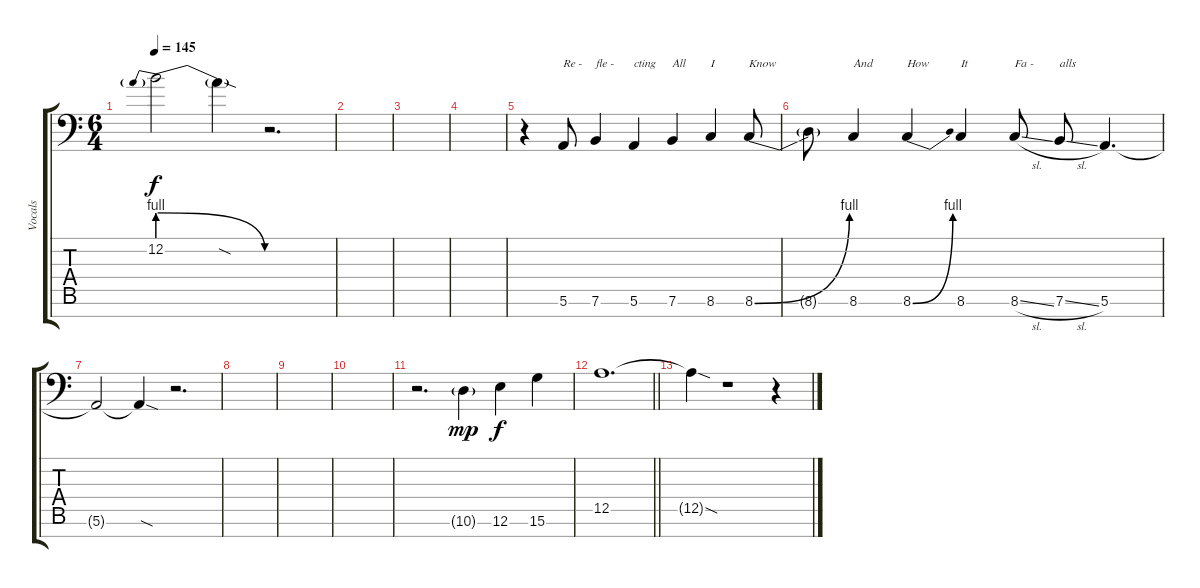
\track ("Vocals" "Vocals") {instrument bassoon}
\staff {score tabs}
\tuning (D4 A3 E3 D3 A2 E2 A1) {hide}
\ts (6 4)
\section ("" "")
\tempo 145
\clef f4
\ks c
12.2{be (prebendrelease 0 4 60 0) t}.2{dy f} 12.2{sod t}.4 r.2{d} |
|
|
|
r.4 5.6.8{txt "Re - "} 7.6.4{txt "fle - "} 5.6.4{txt "cting"} 7.6.4{txt "All"} 8.6.4{txt "I"} 8.6{be (bend 0 0 60 4)}.8{txt "Know"} |
8.6{t}.8 8.6.4{txt "And"} 8.6{be (bend 0 0 60 4)}.4{txt "How"} 8.6.4{txt "It"} 8.6{sl}.8{txt "Fa - "} 7.6{sl}.8{txt "alls"} 5.6.4{d} |
5.6{t}.2 5.6{sod t}.4 r.2{d} |
|
|
|
r.2{d} 10.6{g}.4{dy mp} 12.6.4{dy f} 15.6.4 |
\barLineRight lightlight
12.5.1{d} |
\section ("" "")
12.5{sod t}.4 r.1 r.4
